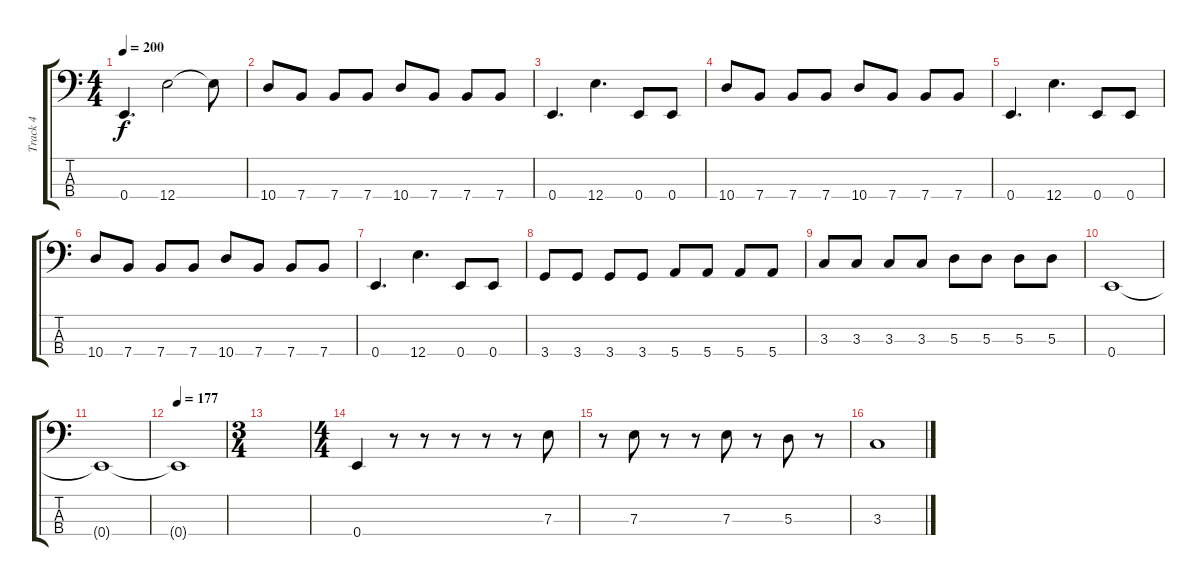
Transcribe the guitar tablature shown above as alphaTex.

\track ("Track 4" "Track 4") {instrument electricbasspick}
\staff {score tabs}
\tuning (G2 D2 A1 E1) {hide}
\ts (4 4)
\tempo 200
\clef f4
\ks c
0.4.4{d dy f} 12.4.2 12.4{t}.8 |
10.4.8 7.4.8 7.4.8 7.4.8 10.4.8 7.4.8 7.4.8 7.4.8 |
0.4.4{d} 12.4.4{d} 0.4.8 0.4.8 |
10.4.8 7.4.8 7.4.8 7.4.8 10.4.8 7.4.8 7.4.8 7.4.8 |
0.4.4{d} 12.4.4{d} 0.4.8 0.4.8 |
10.4.8 7.4.8 7.4.8 7.4.8 10.4.8 7.4.8 7.4.8 7.4.8 |
0.4.4{d} 12.4.4{d} 0.4.8 0.4.8 |
3.4.8 3.4.8 3.4.8 3.4.8 5.4.8 5.4.8 5.4.8 5.4.8 |
3.3.8 3.3.8 3.3.8 3.3.8 5.3.8 5.3.8 5.3.8 5.3.8 |
0.4.1 |
0.4{t}.1 |
\tempo 177
0.4{t}.1 |
\ts (3 4)
|
\ts (4 4)
0.4.4 r.8 r.8 r.8 r.8 r.8 7.3.8 |
r.8 7.3.8 r.8 r.8 7.3.8 r.8 5.3.8 r.8 |
3.3.1
